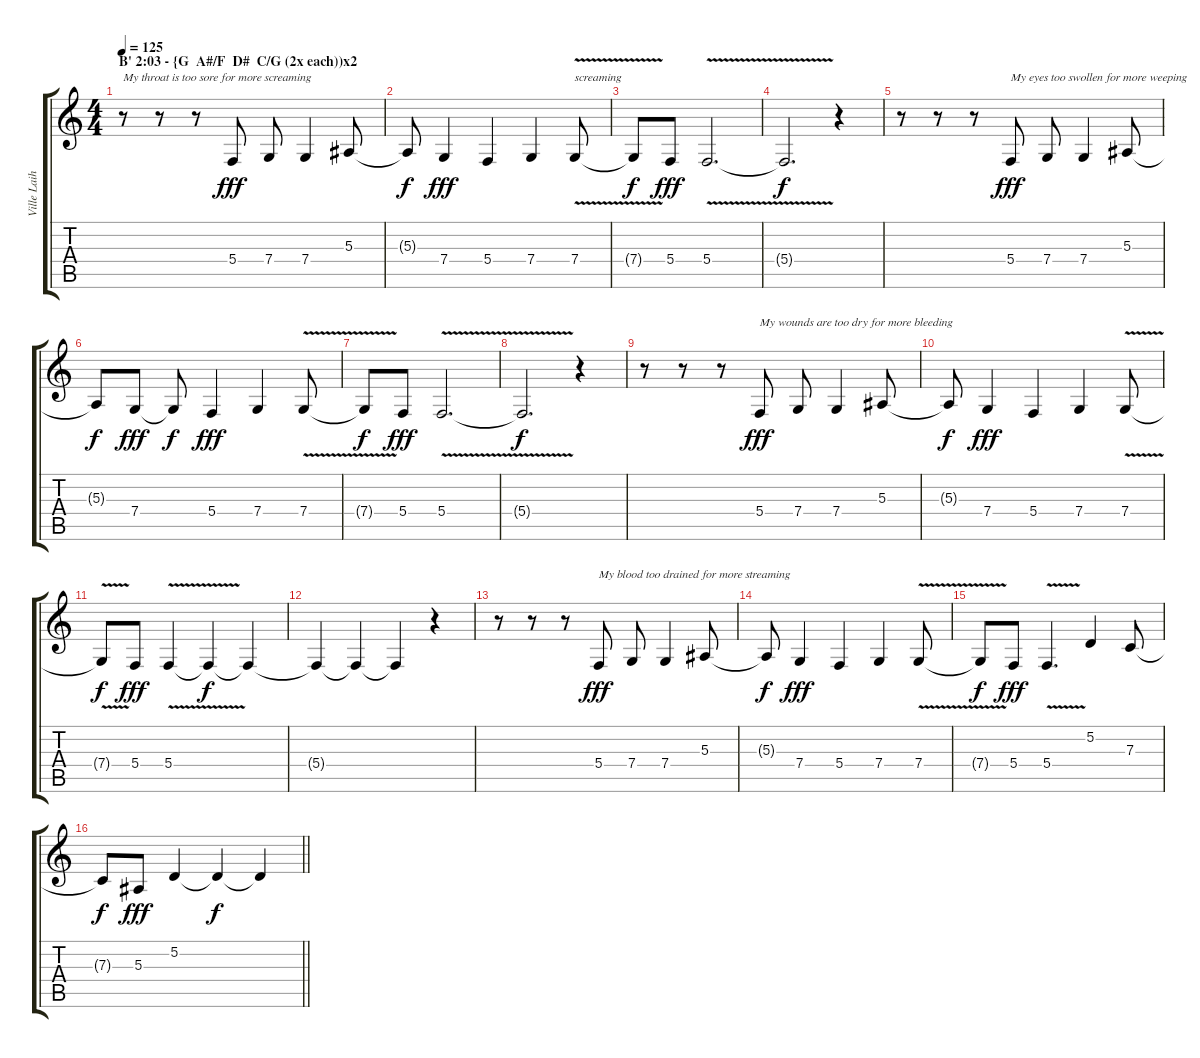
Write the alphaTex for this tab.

\track ("Ville Laihiala (Vocals)" "Ville Laih") {instrument trumpet}
\staff {score tabs}
\tuning (D4 A3 F3 C3 G2 D2) {hide}
\ts (4 4)
\section ("" "B' 2:03 - {G  A#/F  D#  C/G (2x each))x2")
\tempo 125
\clef g2
\ks c
r.8{txt "My throat is too sore for more screaming " dy f} r.8 r.8 5.4.8{dy fff} 7.4.8 7.4.4 5.3.8 |
5.3{t}.8{dy f} 7.4.4{dy fff} 5.4.4 7.4.4 7.4{v}.8{txt "screaming "} |
7.4{t}.8{dy f} 5.4.8{dy fff} 5.4{v}.2{d} |
5.4{t}.2{d dy f} r.4 |
r.8 r.8 r.8 5.4.8{txt "My eyes too swollen for more weeping " dy fff} 7.4.8 7.4.4 5.3.8 |
5.3{t}.8{dy f} 7.4.8{dy fff} 7.4{t}.8{dy f} 5.4.4{dy fff} 7.4.4 7.4{v}.8 |
7.4{t}.8{dy f} 5.4.8{dy fff} 5.4{v}.2{d} |
5.4{t}.2{d dy f} r.4 |
r.8 r.8 r.8 5.4.8{txt "My wounds are too dry for more bleeding " dy fff} 7.4.8 7.4.4 5.3.8 |
5.3{t}.8{dy f} 7.4.4{dy fff} 5.4.4 7.4.4 7.4{v}.8 |
7.4{t}.8{dy f} 5.4.8{dy fff} 5.4{v}.4 5.4{t}.4{dy f} 5.4{t}.4 |
5.4{t}.4 5.4{t}.4 5.4{t}.4 r.4 |
r.8 r.8 r.8 5.4.8{txt "My blood too drained for more streaming " dy fff} 7.4.8 7.4.4 5.3.8 |
5.3{t}.8{dy f} 7.4.4{dy fff} 5.4.4 7.4.4 7.4{v}.8 |
7.4{t}.8{dy f} 5.4.8{dy fff} 5.4{v}.4{d} 5.2.4 7.3.8 |
\barLineRight lightlight
7.3{t}.8{dy f} 5.3.8{dy fff} 5.2.4 5.2{t}.4{dy f} 5.2{t}.4
